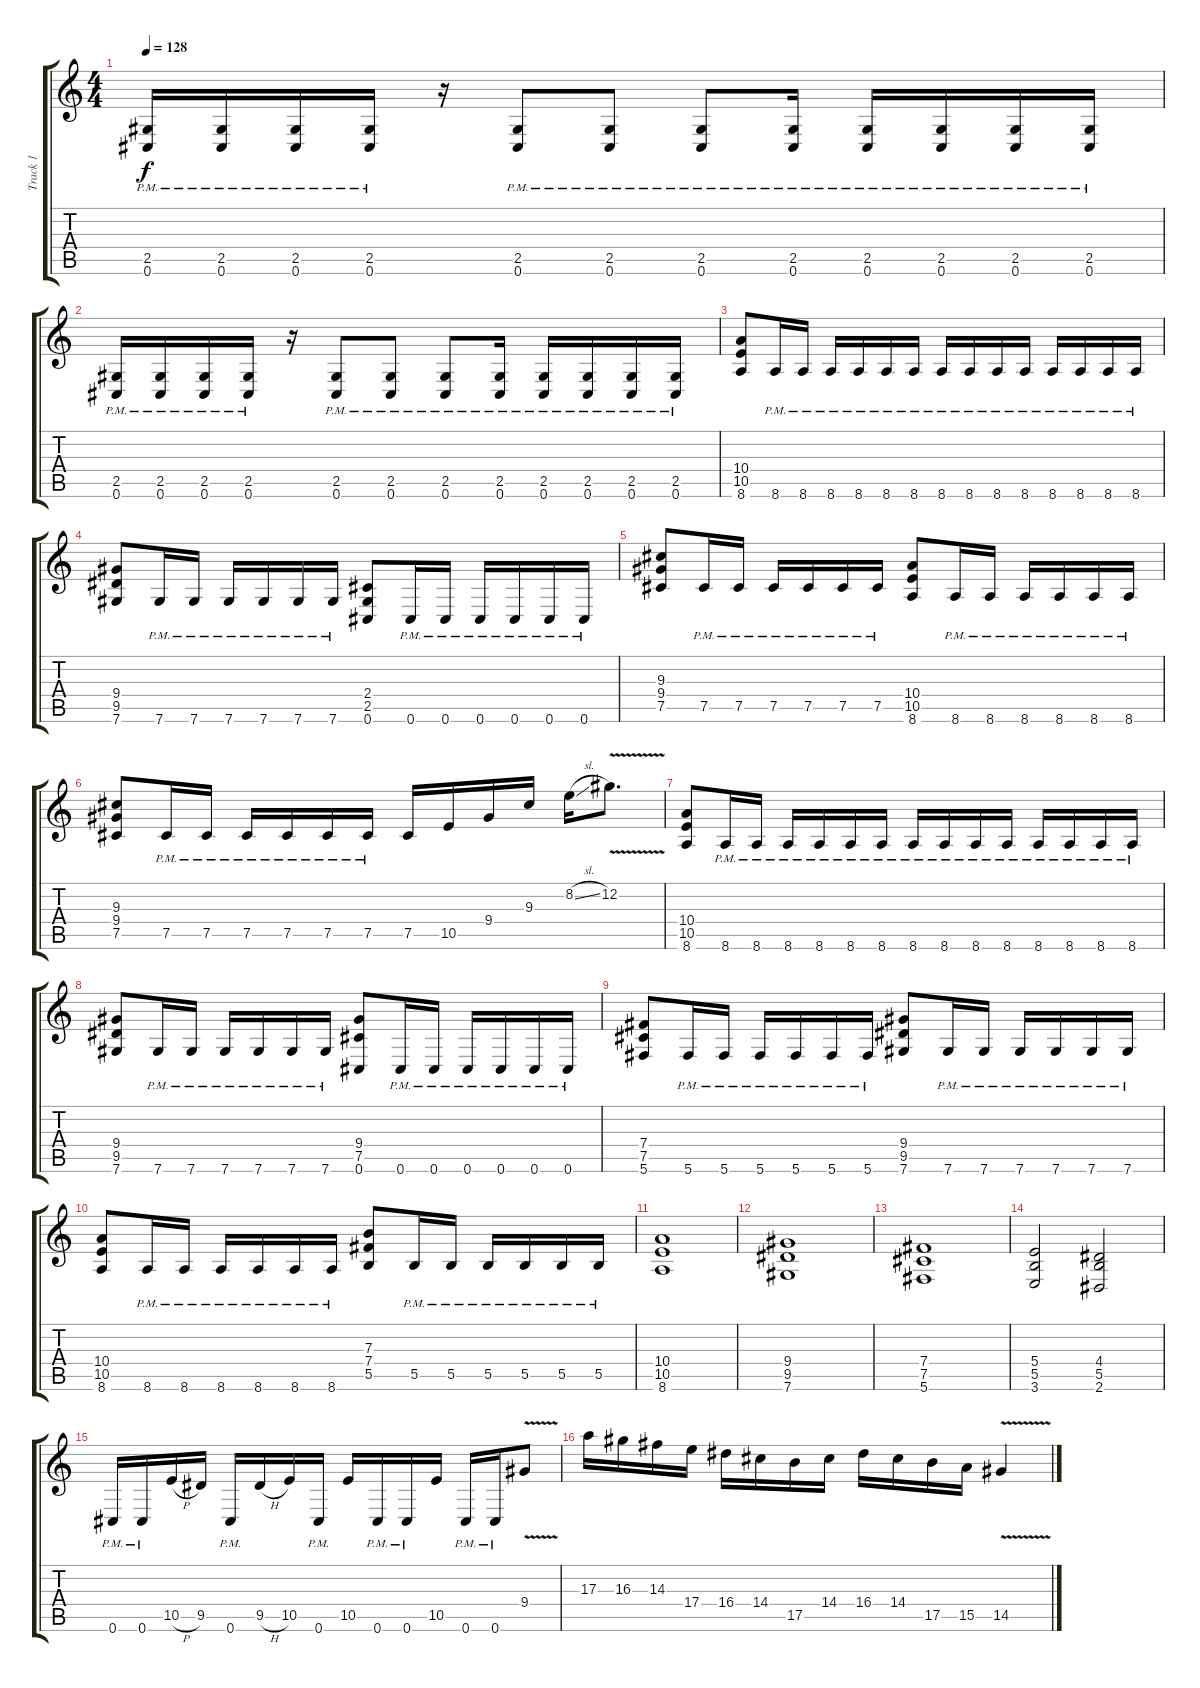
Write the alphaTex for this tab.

\track ("Track 1" "Track 1") {instrument distortionguitar}
\staff {score tabs}
\tuning (Db4 Ab3 E3 B2 Gb2 Db2) {hide}
\ts (4 4)
\tempo 128
\clef g2
\ks c
(2.5{pm} 0.6{pm}).16{dy f} (2.5{pm} 0.6{pm}).16 (2.5{pm} 0.6{pm}).16 (2.5{pm} 0.6{pm}).16 r.16 (2.5{pm} 0.6{pm}).8 (2.5{pm} 0.6{pm}).8 (2.5{pm} 0.6{pm}).8 (2.5{pm} 0.6{pm}).16 (2.5{pm} 0.6{pm}).16 (2.5{pm} 0.6{pm}).16 (2.5{pm} 0.6{pm}).16 (2.5{pm} 0.6{pm}).16 |
(2.5{pm} 0.6{pm}).16 (2.5{pm} 0.6{pm}).16 (2.5{pm} 0.6{pm}).16 (2.5{pm} 0.6{pm}).16 r.16 (2.5{pm} 0.6{pm}).8 (2.5{pm} 0.6{pm}).8 (2.5{pm} 0.6{pm}).8 (2.5{pm} 0.6{pm}).16 (2.5{pm} 0.6{pm}).16 (2.5{pm} 0.6{pm}).16 (2.5{pm} 0.6{pm}).16 (2.5{pm} 0.6{pm}).16 |
(10.4 10.5 8.6).8 8.6{pm}.16 8.6{pm}.16 8.6{pm}.16 8.6{pm}.16 8.6{pm}.16 8.6{pm}.16 8.6{pm}.16 8.6{pm}.16 8.6{pm}.16 8.6{pm}.16 8.6{pm}.16 8.6{pm}.16 8.6{pm}.16 8.6{pm}.16 |
(9.4 9.5 7.6).8 7.6{pm}.16 7.6{pm}.16 7.6{pm}.16 7.6{pm}.16 7.6{pm}.16 7.6{pm}.16 (2.4 2.5 0.6).8 0.6{pm}.16 0.6{pm}.16 0.6{pm}.16 0.6{pm}.16 0.6{pm}.16 0.6{pm}.16 |
(9.3 9.4 7.5).8 7.5{pm}.16 7.5{pm}.16 7.5{pm}.16 7.5{pm}.16 7.5{pm}.16 7.5{pm}.16 (10.4 10.5 8.6).8 8.6{pm}.16 8.6{pm}.16 8.6{pm}.16 8.6{pm}.16 8.6{pm}.16 8.6{pm}.16 |
(9.3 9.4 7.5).8 7.5{pm}.16 7.5{pm}.16 7.5{pm}.16 7.5{pm}.16 7.5{pm}.16 7.5{pm}.16 7.5.16 10.5.16 9.4.16 9.3.16 8.2{sl}.16 12.2{v}.8{d} |
(10.4 10.5 8.6).8 8.6{pm}.16 8.6{pm}.16 8.6{pm}.16 8.6{pm}.16 8.6{pm}.16 8.6{pm}.16 8.6{pm}.16 8.6{pm}.16 8.6{pm}.16 8.6{pm}.16 8.6{pm}.16 8.6{pm}.16 8.6{pm}.16 8.6{pm}.16 |
(9.4 9.5 7.6).8 7.6{pm}.16 7.6{pm}.16 7.6{pm}.16 7.6{pm}.16 7.6{pm}.16 7.6{pm}.16 (9.4 7.5 0.6).8 0.6{pm}.16 0.6{pm}.16 0.6{pm}.16 0.6{pm}.16 0.6{pm}.16 0.6{pm}.16 |
(7.4 7.5 5.6).8 5.6{pm}.16 5.6{pm}.16 5.6{pm}.16 5.6{pm}.16 5.6{pm}.16 5.6{pm}.16 (9.4 9.5 7.6).8 7.6{pm}.16 7.6{pm}.16 7.6{pm}.16 7.6{pm}.16 7.6{pm}.16 7.6{pm}.16 |
(10.4 10.5 8.6).8 8.6{pm}.16 8.6{pm}.16 8.6{pm}.16 8.6{pm}.16 8.6{pm}.16 8.6{pm}.16 (7.3 7.4 5.5).8 5.5{pm}.16 5.5{pm}.16 5.5{pm}.16 5.5{pm}.16 5.5{pm}.16 5.5{pm}.16 |
(10.4 10.5 8.6).1 |
(9.4 9.5 7.6).1 |
(7.4 7.5 5.6).1 |
(5.4 5.5 3.6).2 (4.4 5.5 2.6).2 |
0.6{pm}.16 0.6{pm}.16 10.5{h}.16 9.5.16 0.6{pm}.16 9.5{h}.16 10.5.16 0.6{pm}.16 10.5.16 0.6{pm}.16 0.6{pm}.16 10.5.16 0.6{pm}.16 0.6{pm}.16 9.4{v}.8 |
17.3.16 16.3.16 14.3.16 17.4.16 16.4.16 14.4.16 17.5.16 14.4.16 16.4.16 14.4.16 17.5.16 15.5.16 14.5{v}.4
